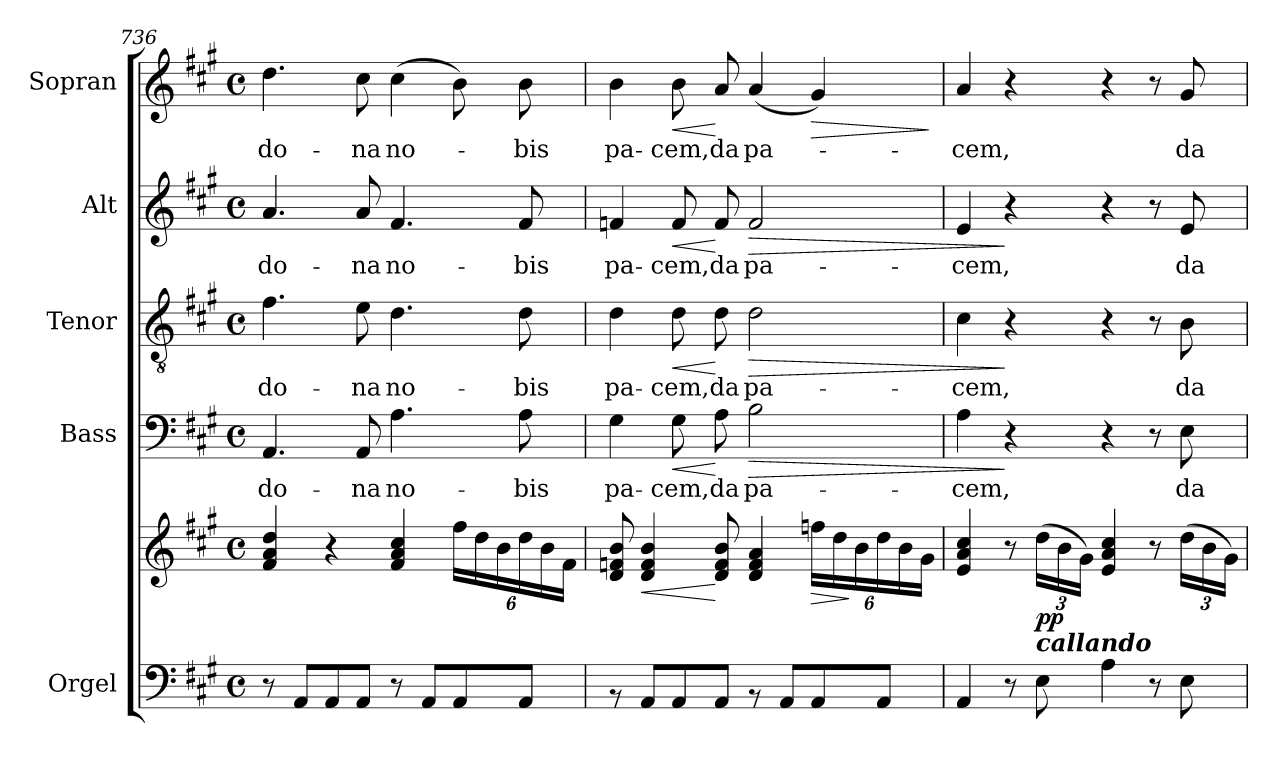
**kern	**kern	**dynam	**kern	**text	**dynam	**kern	**text	**dynam	**kern	**text	**dynam	**kern	**text	**dynam
*part5	*part5	*part5	*part4	*part4	*part4	*part3	*part3	*part3	*part2	*part2	*part2	*part1	*part1	*part1
*staff6	*staff5	*staff5/6	*staff4	*staff4	*staff4	*staff3	*staff3	*staff3	*staff2	*staff2	*staff2	*staff1	*staff1	*staff1
*I"Orgel	*	*	*I"Bass	*	*	*I"Tenor	*	*	*I"Alt	*	*	*I"Sopran	*	*
*I'Org.	*	*	*I'B.	*	*	*I'T.	*	*	*I'A.	*	*	*I'S.	*	*
*clefF4	*clefG2	*	*clefF4	*	*	*clefGv2	*	*	*clefG2	*	*	*clefG2	*	*
*k[f#c#g#]	*k[f#c#g#]	*	*k[f#c#g#]	*	*	*k[f#c#g#]	*	*	*k[f#c#g#]	*	*	*k[f#c#g#]	*	*
*A:	*A:	*	*A:	*	*	*A:	*	*	*A:	*	*	*A:	*	*
*M4/4	*M4/4	*	*M4/4	*	*	*M4/4	*	*	*M4/4	*	*	*M4/4	*	*
*met(c)	*met(c)	*	*met(c)	*	*	*met(c)	*	*	*met(c)	*	*	*met(c)	*	*
=736	=736	=736	=736	=736	=736	=736	=736	=736	=736	=736	=736	=736	=736	=736
!	!	!	!	!LO:LY:b	!	!	!LO:LY:b	!	!	!LO:LY:b	!	!	!LO:LY:b	!
8r	4f#/ 4a/ 4dd/	.	4.AA/	do-	.	4.f#\	do-	.	4.a/	do-	.	4.dd\	do-	.
8AA/L	.	.	.	.	.	.	.	.	.	.	.	.	.	.
8AA/	4r	.	.	.	.	.	.	.	.	.	.	.	.	.
!	!	!	!	!LO:LY:b	!	!	!LO:LY:b	!	!	!LO:LY:b	!	!	!LO:LY:b	!
8AA/J	.	.	8AA/	-na	.	8e\	-na	.	8a/	-na	.	8cc#\	-na	.
!	!	!	!	!LO:LY:b	!	!	!LO:LY:b	!	!	!LO:LY:b	!	!	!LO:LY:b	!
8r	4f#/ 4a/ 4cc#/	.	4.A\	no-	.	4.d\	no-	.	4.f#/	no-	.	(>4cc#\	no-	.
8AA/L	.	.	.	.	.	.	.	.	.	.	.	.	.	.
*	*Xbrackettup	*	*	*	*	*	*	*	*	*	*	*	*	*
8AA/	24ff#\LL	.	.	.	.	.	.	.	.	.	.	8b\)	.	.
.	24dd\	.	.	.	.	.	.	.	.	.	.	.	.	.
.	24b\	.	.	.	.	.	.	.	.	.	.	.	.	.
!	!	!	!	!LO:LY:b	!	!	!LO:LY:b	!	!	!LO:LY:b	!	!	!LO:LY:b	!
8AA/J	24dd\	.	8A\	-bis	.	8d\	-bis	.	8f#/	-bis	.	8b\	-bis	.
.	24b\	.	.	.	.	.	.	.	.	.	.	.	.	.
.	24f#\JJ	.	.	.	.	.	.	.	.	.	.	.	.	.
=737	=737	=737	=737	=737	=737	=737	=737	=737	=737	=737	=737	=737	=737	=737
!	!	!	!	!LO:LY:b	!	!	!LO:LY:b	!	!	!LO:LY:b	!	!	!LO:LY:b	!
8rBB	8d/ 8fn/ 8b/	.	4G#\	pa-	.	4d\	pa-	.	4fn/	pa-	.	4b\	pa-	.
!	!	!LO:HP:b	!	!	!	!	!	!	!	!	!	!	!	!
8AA/L	4d/ 4f/ 4b/	<	.	.	.	.	.	.	.	.	.	.	.	.
!	!	!	!	!LO:LY:b	!LO:HP:b	!	!LO:LY:b	!LO:HP:b	!	!LO:LY:b	!LO:HP:b	!	!LO:LY:b	!LO:HP:b
8AA/	.	.	8G#\	-cem,	<	8d\	-cem,	<	8f/	-cem,	<	8b\	-cem,	<
!	!	!	!	!LO:LY:b	!	!	!LO:LY:b	!	!	!LO:LY:b	!	!	!LO:LY:b	!
8AA/J	8d/ 8f/ 8b/	[	8A\	da	[	8d\	da	[	8f/	da	[	8a/	da	[
!	!	!	!	!LO:LY:b	!LO:HP:b	!	!LO:LY:b	!LO:HP:b	!	!LO:LY:b	!LO:HP:b	!	!LO:LY:b	!
8rBB	4d/ 4f/ 4a/	.	2B\	pa-	>	2d\	pa-	>	2f/	pa-	>	(<4a/	pa-	.
8AA/L	.	.	.	.	.	.	.	.	.	.	.	.	.	.
!	!	!LO:HP:b	!	!	!	!	!	!	!	!	!	!	!	!LO:HP:b
8AA/	24ffn\LL	>	.	.	.	.	.	.	.	.	.	4g#/)	.	>
.	24dd\	.	.	.	.	.	.	.	.	.	.	.	.	.
.	24b\	]	.	.	.	.	.	.	.	.	.	.	.	.
8AA/J	24dd\	.	.	.	.	.	.	.	.	.	.	.	.	.
.	24b\	.	.	.	.	.	.	.	.	.	.	.	.	.
.	24g#\JJ	.	.	.	.	.	.	.	.	.	.	.	.	.
.	.	.	.	.	.	.	.	.	.	.	.	.	.	]
=738	=738	=738	=738	=738	=738	=738	=738	=738	=738	=738	=738	=738	=738	=738
!	!	!	!	!LO:LY:b	!	!	!LO:LY:b	!	!	!LO:LY:b	!	!	!LO:LY:b	!
4AA/	4e/ 4a/ 4cc#/	.	4A\	-cem,	.	4c#\	-cem,	.	4e/	-cem,	.	4a/	-cem,	.
8r	8r	.	4r	.	]	4r	.	]	4r	.	]	4r	.	.
!	!LO:TX:b:Bi:t=callando	!	!	!	!	!	!	!	!	!	!	!	!	!
!	!	!LO:DY:b	!	!	!	!	!	!	!	!	!	!	!	!
8E\	(>24dd\LL	pp	.	.	.	.	.	.	.	.	.	.	.	.
.	24b\	.	.	.	.	.	.	.	.	.	.	.	.	.
.	24g#\JJ)	.	.	.	.	.	.	.	.	.	.	.	.	.
4A\	4e/ 4a/ 4cc#/	.	4r	.	.	4r	.	.	4r	.	.	4r	.	.
8r	8r	.	8r	.	.	8r	.	.	8r	.	.	8r	.	.
!	!	!	!	!LO:LY:b	!	!	!LO:LY:b	!	!	!LO:LY:b	!	!	!LO:LY:b	!
8E\	(>24dd\LL	.	8E\	da	.	8B\	da	.	8e/	da	.	8g#/	da	.
.	24b\	.	.	.	.	.	.	.	.	.	.	.	.	.
.	24g#\JJ)	.	.	.	.	.	.	.	.	.	.	.	.	.
=	=	=	=	=	=	=	=	=	=	=	=	=	=	=
*-	*-	*-	*-	*-	*-	*-	*-	*-	*-	*-	*-	*-	*-	*-
